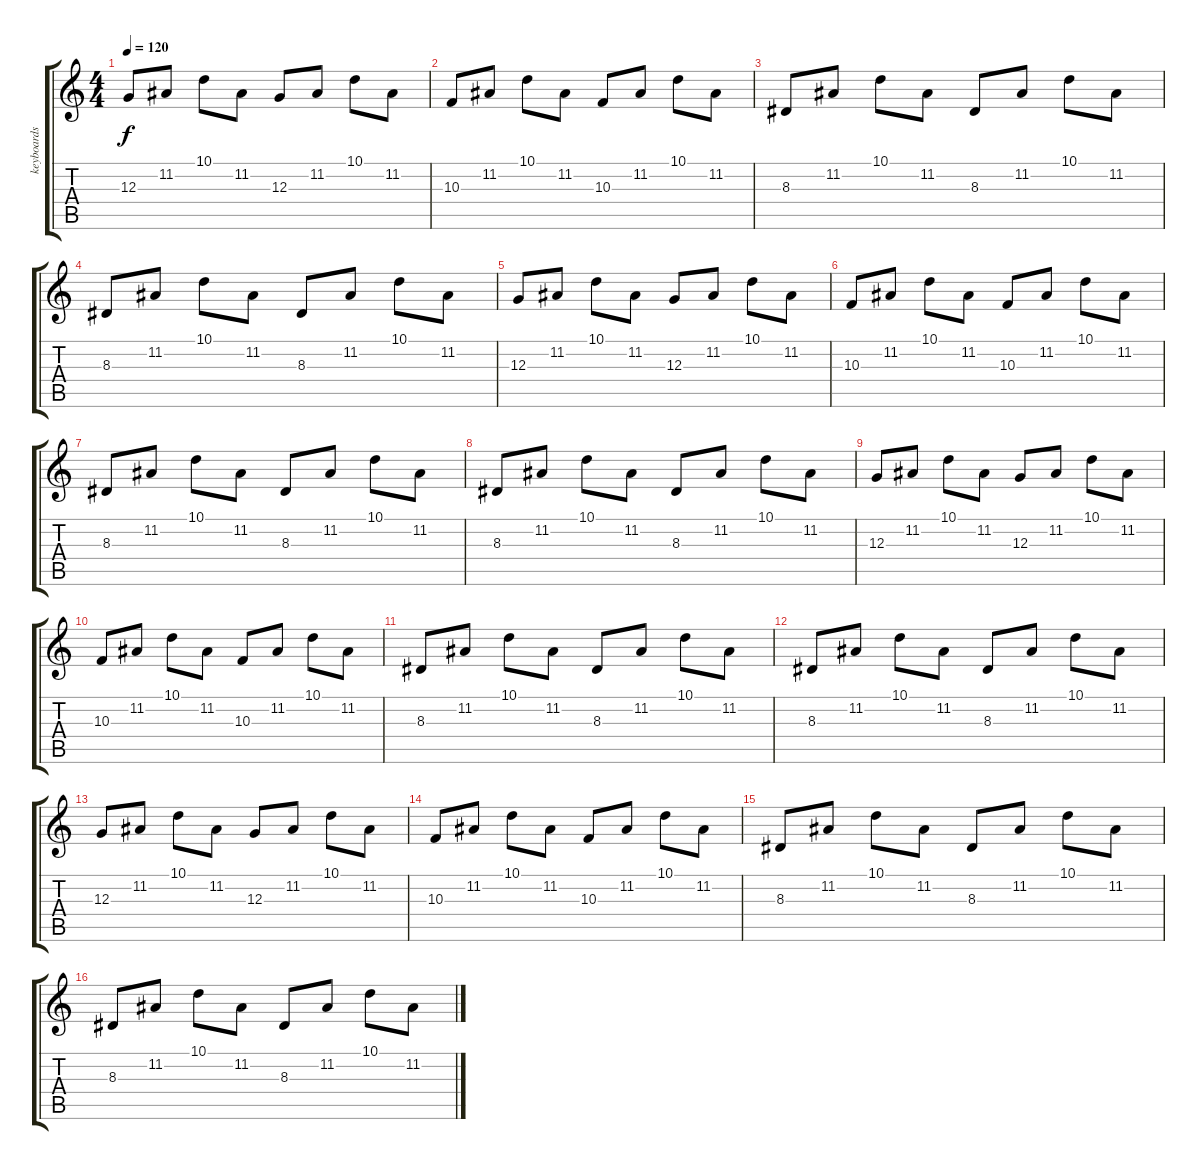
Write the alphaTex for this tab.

\track ("keyboards" "keyboards") {instrument acousticgrandpiano}
\staff {score tabs}
\tuning (E4 B3 G3 D3 A2 E2) {hide}
\ts (4 4)
\tempo 120
\clef g2
\ks c
12.3.8{dy f instrument acousticgrandpiano} 11.2.8 10.1.8 11.2.8 12.3.8 11.2.8 10.1.8 11.2.8 |
10.3.8 11.2.8 10.1.8 11.2.8 10.3.8 11.2.8 10.1.8 11.2.8 |
8.3.8 11.2.8 10.1.8 11.2.8 8.3.8 11.2.8 10.1.8 11.2.8 |
8.3.8 11.2.8 10.1.8 11.2.8 8.3.8 11.2.8 10.1.8 11.2.8 |
12.3.8 11.2.8 10.1.8 11.2.8 12.3.8 11.2.8 10.1.8 11.2.8 |
10.3.8 11.2.8 10.1.8 11.2.8 10.3.8 11.2.8 10.1.8 11.2.8 |
8.3.8 11.2.8 10.1.8 11.2.8 8.3.8 11.2.8 10.1.8 11.2.8 |
8.3.8 11.2.8 10.1.8 11.2.8 8.3.8 11.2.8 10.1.8 11.2.8 |
12.3.8 11.2.8 10.1.8 11.2.8 12.3.8 11.2.8 10.1.8 11.2.8 |
10.3.8 11.2.8 10.1.8 11.2.8 10.3.8 11.2.8 10.1.8 11.2.8 |
8.3.8 11.2.8 10.1.8 11.2.8 8.3.8 11.2.8 10.1.8 11.2.8 |
8.3.8 11.2.8 10.1.8 11.2.8 8.3.8 11.2.8 10.1.8 11.2.8 |
12.3.8 11.2.8 10.1.8 11.2.8 12.3.8 11.2.8 10.1.8 11.2.8 |
10.3.8 11.2.8 10.1.8 11.2.8 10.3.8 11.2.8 10.1.8 11.2.8 |
8.3.8 11.2.8 10.1.8 11.2.8 8.3.8 11.2.8 10.1.8 11.2.8 |
8.3.8 11.2.8 10.1.8 11.2.8 8.3.8 11.2.8 10.1.8 11.2.8
